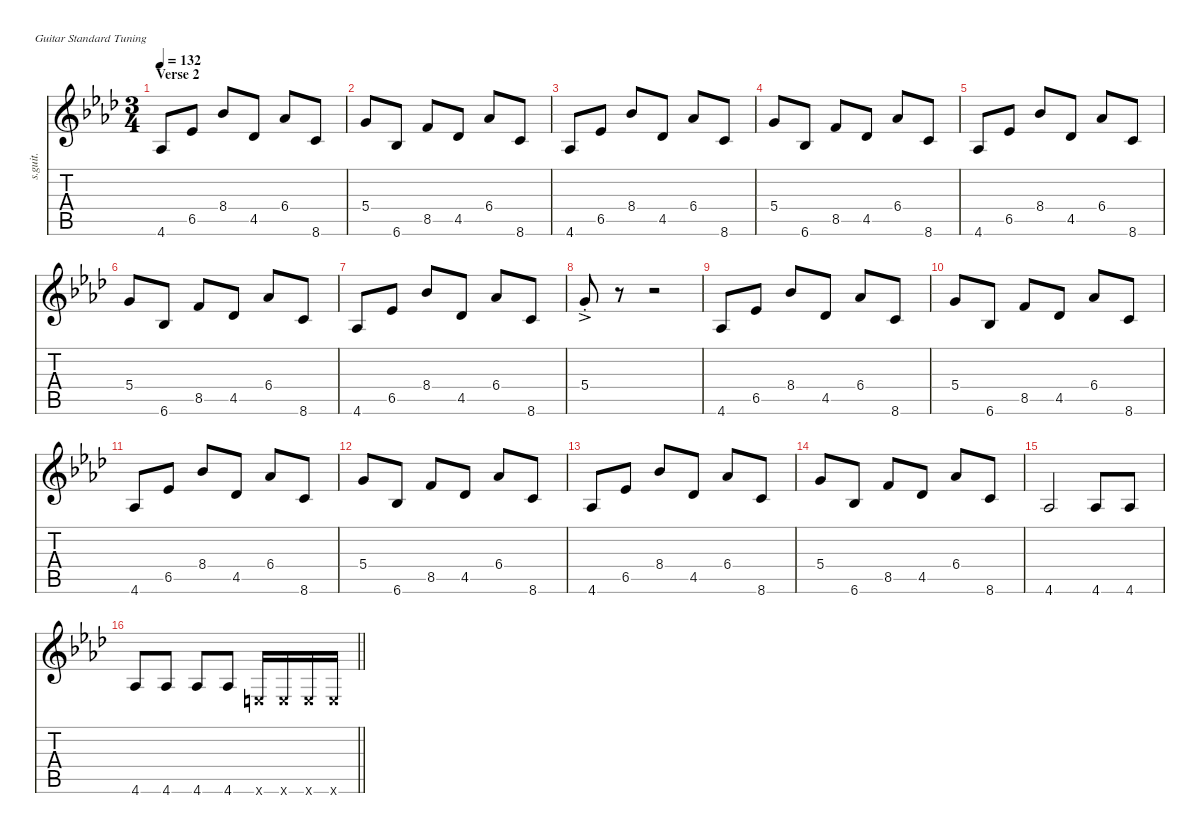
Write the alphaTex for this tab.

\defaultSystemsLayout 4
\hideDynamics
\bracketExtendMode nobrackets
\otherSystemsTrackNameOrientation horizontal
\track ("Dave Matthews" "s.guit.") {defaultSystemsLayout 8 instrument acousticguitarsteel}
\staff {score tabs}
\tuning (E4 B3 G3 D3 A2 E2)
\ts (3 4)
\section ("" "Verse 2")
\tempo 132
\clef g2
\ks ab
4.6{acc b}.8{dy f beam Up} 6.5{acc b}.8{beam Up} 8.4{acc b}.8{beam Up} 4.5{acc b}.8{beam Up} 6.4{acc b}.8{beam Up} 8.6{acc forcenatural}.8{beam Up} |
5.4{acc forcenatural}.8{beam Up} 6.6{acc b}.8{beam Up} 8.5{acc forcenatural}.8{beam Up} 4.5{acc b}.8{beam Up} 6.4{acc b}.8{beam Up} 8.6{acc forcenatural}.8{beam Up} |
4.6{acc b}.8{beam Up} 6.5{acc b}.8{beam Up} 8.4{acc b}.8{beam Up} 4.5{acc b}.8{beam Up} 6.4{acc b}.8{beam Up} 8.6{acc forcenatural}.8{beam Up} |
5.4{acc forcenatural}.8{beam Up} 6.6{acc b}.8{beam Up} 8.5{acc forcenatural}.8{beam Up} 4.5{acc b}.8{beam Up} 6.4{acc b}.8{beam Up} 8.6{acc forcenatural}.8{beam Up} |
4.6{acc b}.8{beam Up} 6.5{acc b}.8{beam Up} 8.4{acc b}.8{beam Up} 4.5{acc b}.8{beam Up} 6.4{acc b}.8{beam Up} 8.6{acc forcenatural}.8{beam Up} |
5.4{acc forcenatural}.8{beam Up} 6.6{acc b}.8{beam Up} 8.5{acc forcenatural}.8{beam Up} 4.5{acc b}.8{beam Up} 6.4{acc b}.8{beam Up} 8.6{acc forcenatural}.8{beam Up} |
4.6{acc b}.8{beam Up} 6.5{acc b}.8{beam Up} 8.4{acc b}.8{beam Up} 4.5{acc b}.8{beam Up} 6.4{acc b}.8{beam Up} 8.6{acc forcenatural}.8{beam Up} |
5.4{ac st acc forcenatural}.8{dy ff beam Up} r.8{beam Up} r.2{beam Up} |
4.6{acc b}.8{dy f beam Up} 6.5{acc b}.8{beam Up} 8.4{acc b}.8{beam Up} 4.5{acc b}.8{beam Up} 6.4{acc b}.8{beam Up} 8.6{acc forcenatural}.8{beam Up} |
5.4{acc forcenatural}.8{beam Up} 6.6{acc b}.8{beam Up} 8.5{acc forcenatural}.8{beam Up} 4.5{acc b}.8{beam Up} 6.4{acc b}.8{beam Up} 8.6{acc forcenatural}.8{beam Up} |
4.6{acc b}.8{beam Up} 6.5{acc b}.8{beam Up} 8.4{acc b}.8{beam Up} 4.5{acc b}.8{beam Up} 6.4{acc b}.8{beam Up} 8.6{acc forcenatural}.8{beam Up} |
5.4{acc forcenatural}.8{beam Up} 6.6{acc b}.8{beam Up} 8.5{acc forcenatural}.8{beam Up} 4.5{acc b}.8{beam Up} 6.4{acc b}.8{beam Up} 8.6{acc forcenatural}.8{beam Up} |
4.6{acc b}.8{beam Up} 6.5{acc b}.8{beam Up} 8.4{acc b}.8{beam Up} 4.5{acc b}.8{beam Up} 6.4{acc b}.8{beam Up} 8.6{acc forcenatural}.8{beam Up} |
5.4{acc forcenatural}.8{beam Up} 6.6{acc b}.8{beam Up} 8.5{acc forcenatural}.8{beam Up} 4.5{acc b}.8{beam Up} 6.4{acc b}.8{beam Up} 8.6{acc forcenatural}.8{beam Up} |
4.6{acc b}.2{beam Up} 4.6{acc b}.8{beam Up} 4.6{acc b}.8{beam Up} |
\barLineRight lightlight
4.6{acc b}.8{beam Up} 4.6{acc b}.8{beam Up} 4.6{acc b}.8{beam Up} 4.6{acc b}.8{beam Up} 0.6{x acc forcenatural}.16{beam Up} 0.6{x acc forcenatural}.16{beam Up} 0.6{x acc forcenatural}.16{beam Up} 0.6{x acc forcenatural}.16{beam Up}
